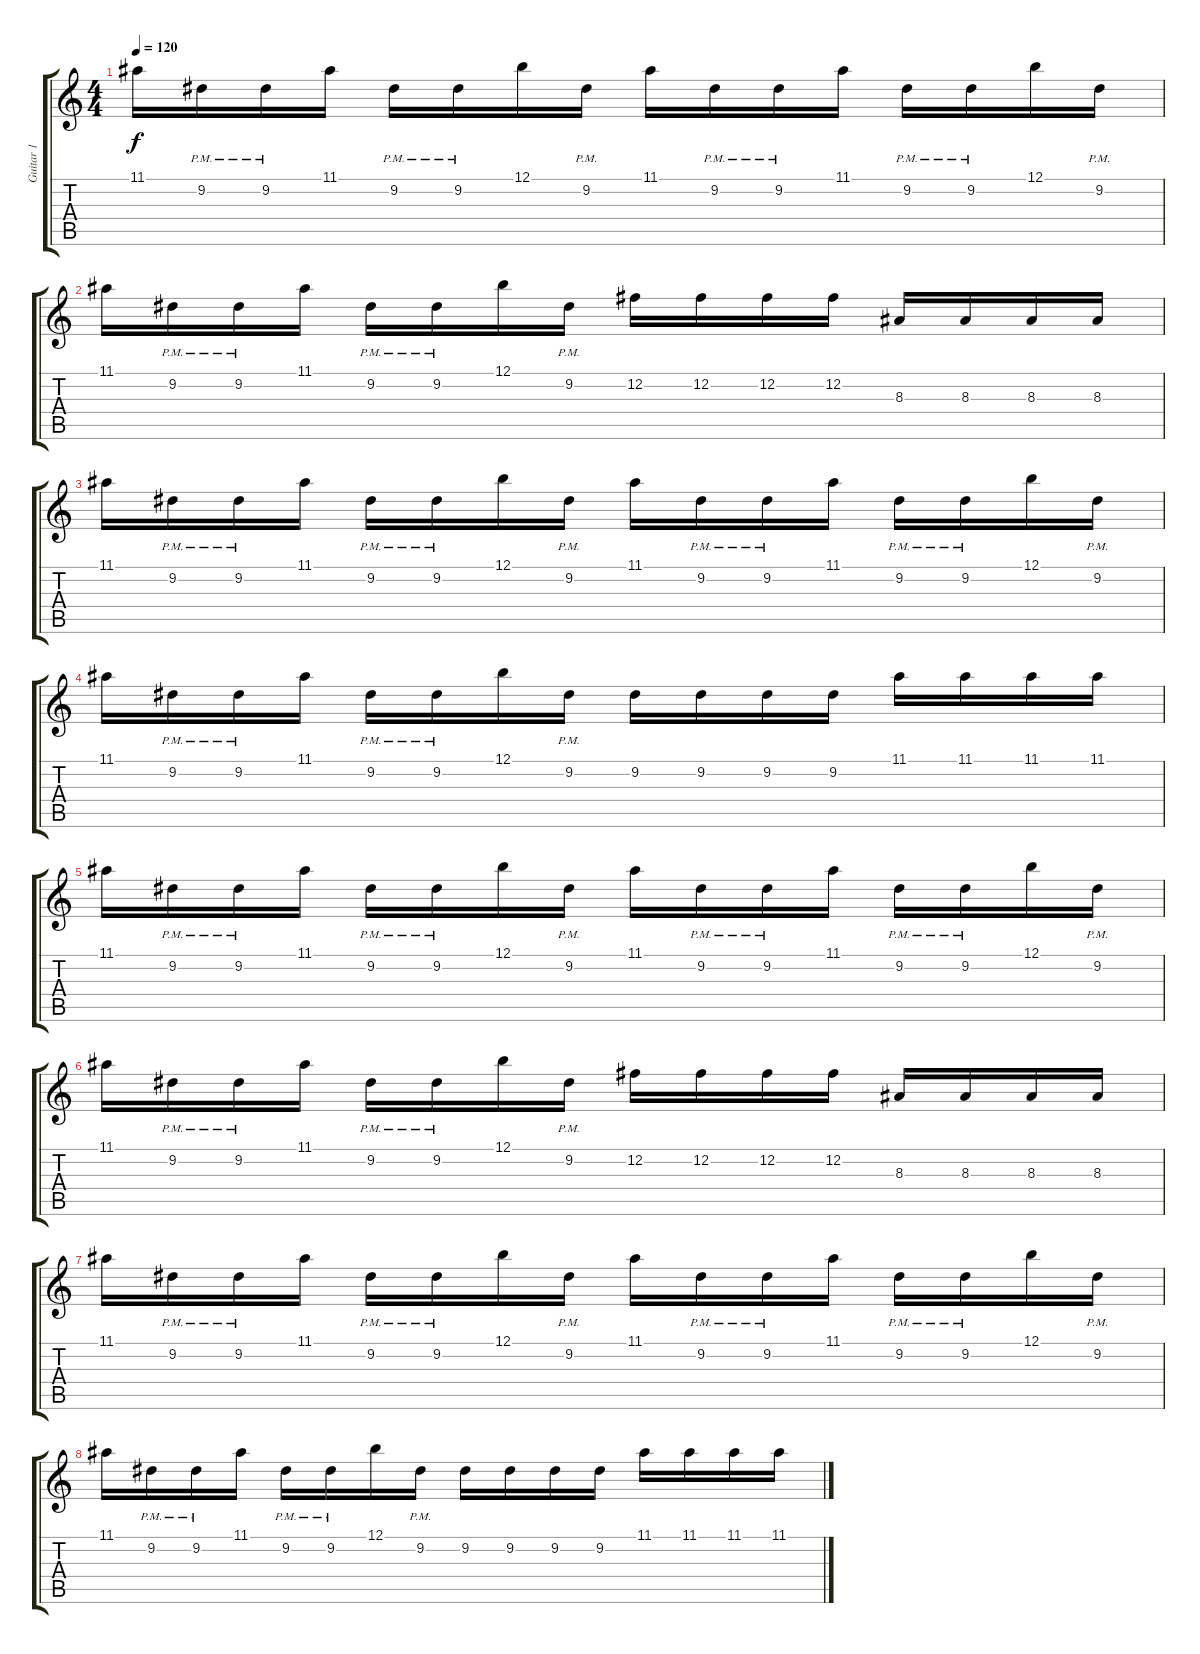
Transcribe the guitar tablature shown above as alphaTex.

\track ("Guitar 1" "Guitar 1") {instrument distortionguitar}
\staff {score tabs}
\tuning (B3 Gb3 D3 A2 E2 B1) {hide}
\ts (4 4)
\tempo 120
\clef g2
\ks c
11.1.16{dy f} 9.2{pm}.16 9.2{pm}.16 11.1.16 9.2{pm}.16 9.2{pm}.16 12.1.16 9.2{pm}.16 11.1.16 9.2{pm}.16 9.2{pm}.16 11.1.16 9.2{pm}.16 9.2{pm}.16 12.1.16 9.2{pm}.16 |
11.1.16 9.2{pm}.16 9.2{pm}.16 11.1.16 9.2{pm}.16 9.2{pm}.16 12.1.16 9.2{pm}.16 12.2.16 12.2.16 12.2.16 12.2.16 8.3.16 8.3.16 8.3.16 8.3.16 |
11.1.16 9.2{pm}.16 9.2{pm}.16 11.1.16 9.2{pm}.16 9.2{pm}.16 12.1.16 9.2{pm}.16 11.1.16 9.2{pm}.16 9.2{pm}.16 11.1.16 9.2{pm}.16 9.2{pm}.16 12.1.16 9.2{pm}.16 |
11.1.16 9.2{pm}.16 9.2{pm}.16 11.1.16 9.2{pm}.16 9.2{pm}.16 12.1.16 9.2{pm}.16 9.2.16 9.2.16 9.2.16 9.2.16 11.1.16 11.1.16 11.1.16 11.1.16 |
11.1.16 9.2{pm}.16 9.2{pm}.16 11.1.16 9.2{pm}.16 9.2{pm}.16 12.1.16 9.2{pm}.16 11.1.16 9.2{pm}.16 9.2{pm}.16 11.1.16 9.2{pm}.16 9.2{pm}.16 12.1.16 9.2{pm}.16 |
11.1.16 9.2{pm}.16 9.2{pm}.16 11.1.16 9.2{pm}.16 9.2{pm}.16 12.1.16 9.2{pm}.16 12.2.16 12.2.16 12.2.16 12.2.16 8.3.16 8.3.16 8.3.16 8.3.16 |
11.1.16 9.2{pm}.16 9.2{pm}.16 11.1.16 9.2{pm}.16 9.2{pm}.16 12.1.16 9.2{pm}.16 11.1.16 9.2{pm}.16 9.2{pm}.16 11.1.16 9.2{pm}.16 9.2{pm}.16 12.1.16 9.2{pm}.16 |
11.1.16 9.2{pm}.16 9.2{pm}.16 11.1.16 9.2{pm}.16 9.2{pm}.16 12.1.16 9.2{pm}.16 9.2.16 9.2.16 9.2.16 9.2.16 11.1.16 11.1.16 11.1.16 11.1.16
